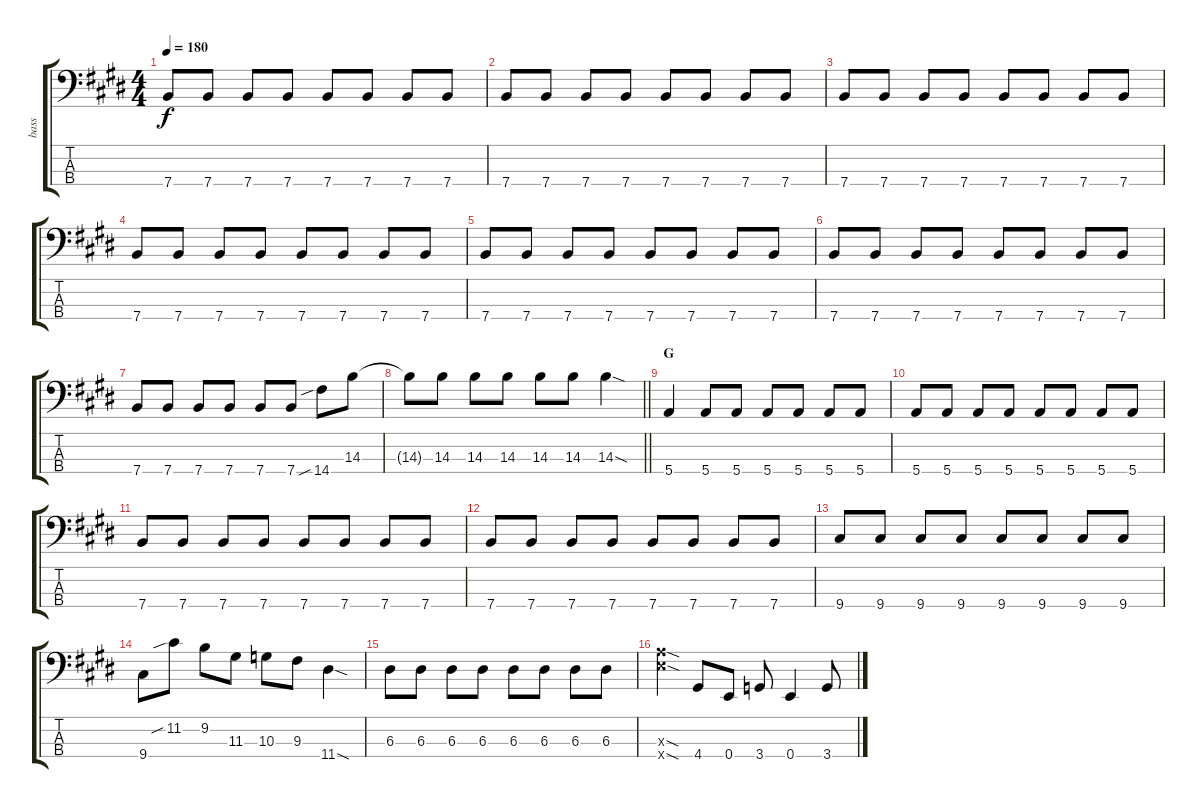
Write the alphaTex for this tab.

\track ("bass" "bass") {instrument electricbasspick}
\staff {score tabs}
\tuning (G2 D2 A1 E1) {hide}
\ts (4 4)
\tempo 180
\clef f4
\ks e
7.4.8{dy f} 7.4.8 7.4.8 7.4.8 7.4.8 7.4.8 7.4.8 7.4.8 |
7.4.8 7.4.8 7.4.8 7.4.8 7.4.8 7.4.8 7.4.8 7.4.8 |
7.4.8 7.4.8 7.4.8 7.4.8 7.4.8 7.4.8 7.4.8 7.4.8 |
7.4.8 7.4.8 7.4.8 7.4.8 7.4.8 7.4.8 7.4.8 7.4.8 |
7.4.8 7.4.8 7.4.8 7.4.8 7.4.8 7.4.8 7.4.8 7.4.8 |
7.4.8 7.4.8 7.4.8 7.4.8 7.4.8 7.4.8 7.4.8 7.4.8 |
7.4.8 7.4.8 7.4.8 7.4.8 7.4.8 7.4.8 14.4{sib}.8 14.3.8 |
\barLineRight lightlight
14.3{t}.8 14.3.8 14.3.8 14.3.8 14.3.8 14.3.8 14.3{sod}.4 |
\section ("" "G")
5.4.4 5.4.8 5.4.8 5.4.8 5.4.8 5.4.8 5.4.8 |
5.4.8 5.4.8 5.4.8 5.4.8 5.4.8 5.4.8 5.4.8 5.4.8 |
7.4.8 7.4.8 7.4.8 7.4.8 7.4.8 7.4.8 7.4.8 7.4.8 |
7.4.8 7.4.8 7.4.8 7.4.8 7.4.8 7.4.8 7.4.8 7.4.8 |
9.4.8 9.4.8 9.4.8 9.4.8 9.4.8 9.4.8 9.4.8 9.4.8 |
9.4.8 11.2{sib}.8 9.2.8 11.3.8 10.3.8 9.3.8 11.4{sod}.4 |
6.3.8 6.3.8 6.3.8 6.3.8 6.3.8 6.3.8 6.3.8 6.3.8 |
(12.3{sod x} 12.4{sod x}).4 4.4.8 0.4.8 3.4.8 0.4.4 3.4.8
